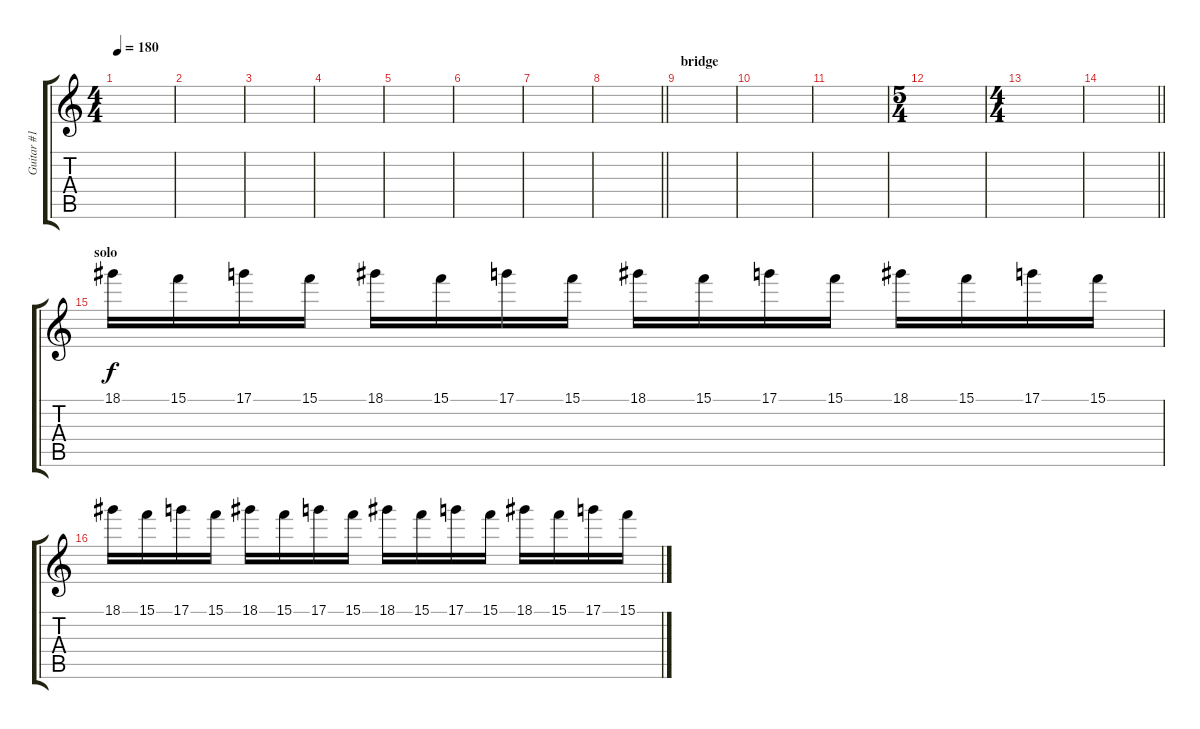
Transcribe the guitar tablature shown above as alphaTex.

\track ("Guitar #1" "Guitar #1") {instrument overdrivenguitar}
\staff {score tabs}
\tuning (D4 A3 F3 C3 G2 C2) {hide}
\ts (4 4)
\tempo 180
\clef g2
\ks c
|
|
|
|
|
|
|
\barLineRight lightlight
|
\section ("" "bridge")
|
|
|
\ts (5 4)
|
\ts (4 4)
|
\barLineRight lightlight
|
\section ("" "solo")
18.1.16{instrument overdrivenguitar} 15.1.16 17.1.16 15.1.16 18.1.16 15.1.16 17.1.16 15.1.16 18.1.16 15.1.16 17.1.16 15.1.16 18.1.16 15.1.16 17.1.16 15.1.16 |
18.1.16 15.1.16 17.1.16 15.1.16 18.1.16 15.1.16 17.1.16 15.1.16 18.1.16 15.1.16 17.1.16 15.1.16 18.1.16 15.1.16 17.1.16 15.1.16
